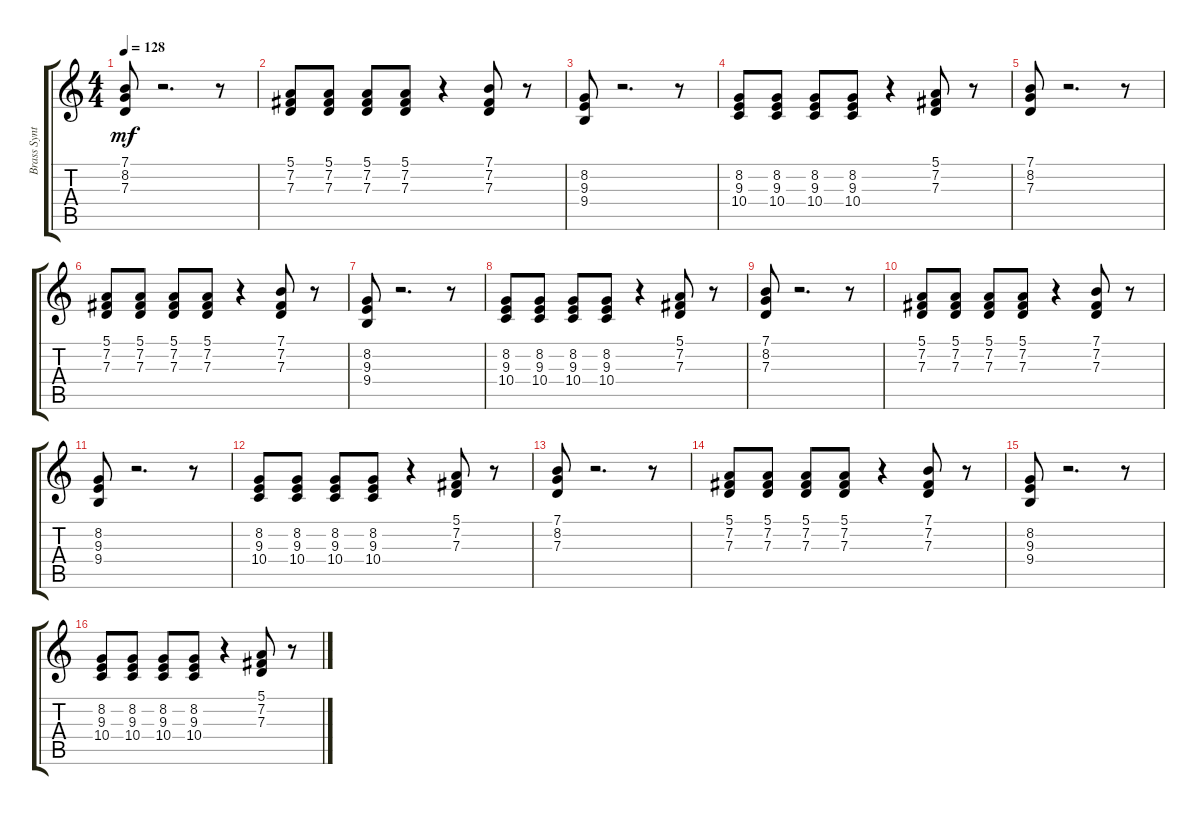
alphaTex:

\track ("Brass Synth" "Brass Synt") {instrument brasssection}
\staff {score tabs}
\tuning (E4 B3 G3 D3 A2 E2) {hide}
\ts (4 4)
\tempo 128
\clef g2
\ks c
(7.1 8.2 7.3).8{dy mf} r.2{d} r.8 |
(5.1 7.2 7.3).8 (5.1 7.2 7.3).8 (5.1 7.2 7.3).8 (5.1 7.2 7.3).8 r.4 (7.1 7.2 7.3).8 r.8 |
(8.2 9.3 9.4).8 r.2{d} r.8 |
(8.2 9.3 10.4).8 (8.2 9.3 10.4).8 (8.2 9.3 10.4).8 (8.2 9.3 10.4).8 r.4 (5.1 7.2 7.3).8 r.8 |
(7.1 8.2 7.3).8 r.2{d} r.8 |
(5.1 7.2 7.3).8 (5.1 7.2 7.3).8 (5.1 7.2 7.3).8 (5.1 7.2 7.3).8 r.4 (7.1 7.2 7.3).8 r.8 |
(8.2 9.3 9.4).8 r.2{d} r.8 |
(8.2 9.3 10.4).8 (8.2 9.3 10.4).8 (8.2 9.3 10.4).8 (8.2 9.3 10.4).8 r.4 (5.1 7.2 7.3).8 r.8 |
(7.1 8.2 7.3).8 r.2{d} r.8 |
(5.1 7.2 7.3).8 (5.1 7.2 7.3).8 (5.1 7.2 7.3).8 (5.1 7.2 7.3).8 r.4 (7.1 7.2 7.3).8 r.8 |
(8.2 9.3 9.4).8 r.2{d} r.8 |
(8.2 9.3 10.4).8 (8.2 9.3 10.4).8 (8.2 9.3 10.4).8 (8.2 9.3 10.4).8 r.4 (5.1 7.2 7.3).8 r.8 |
(7.1 8.2 7.3).8 r.2{d} r.8 |
(5.1 7.2 7.3).8 (5.1 7.2 7.3).8 (5.1 7.2 7.3).8 (5.1 7.2 7.3).8 r.4 (7.1 7.2 7.3).8 r.8 |
(8.2 9.3 9.4).8 r.2{d} r.8 |
(8.2 9.3 10.4).8 (8.2 9.3 10.4).8 (8.2 9.3 10.4).8 (8.2 9.3 10.4).8 r.4 (5.1 7.2 7.3).8 r.8
